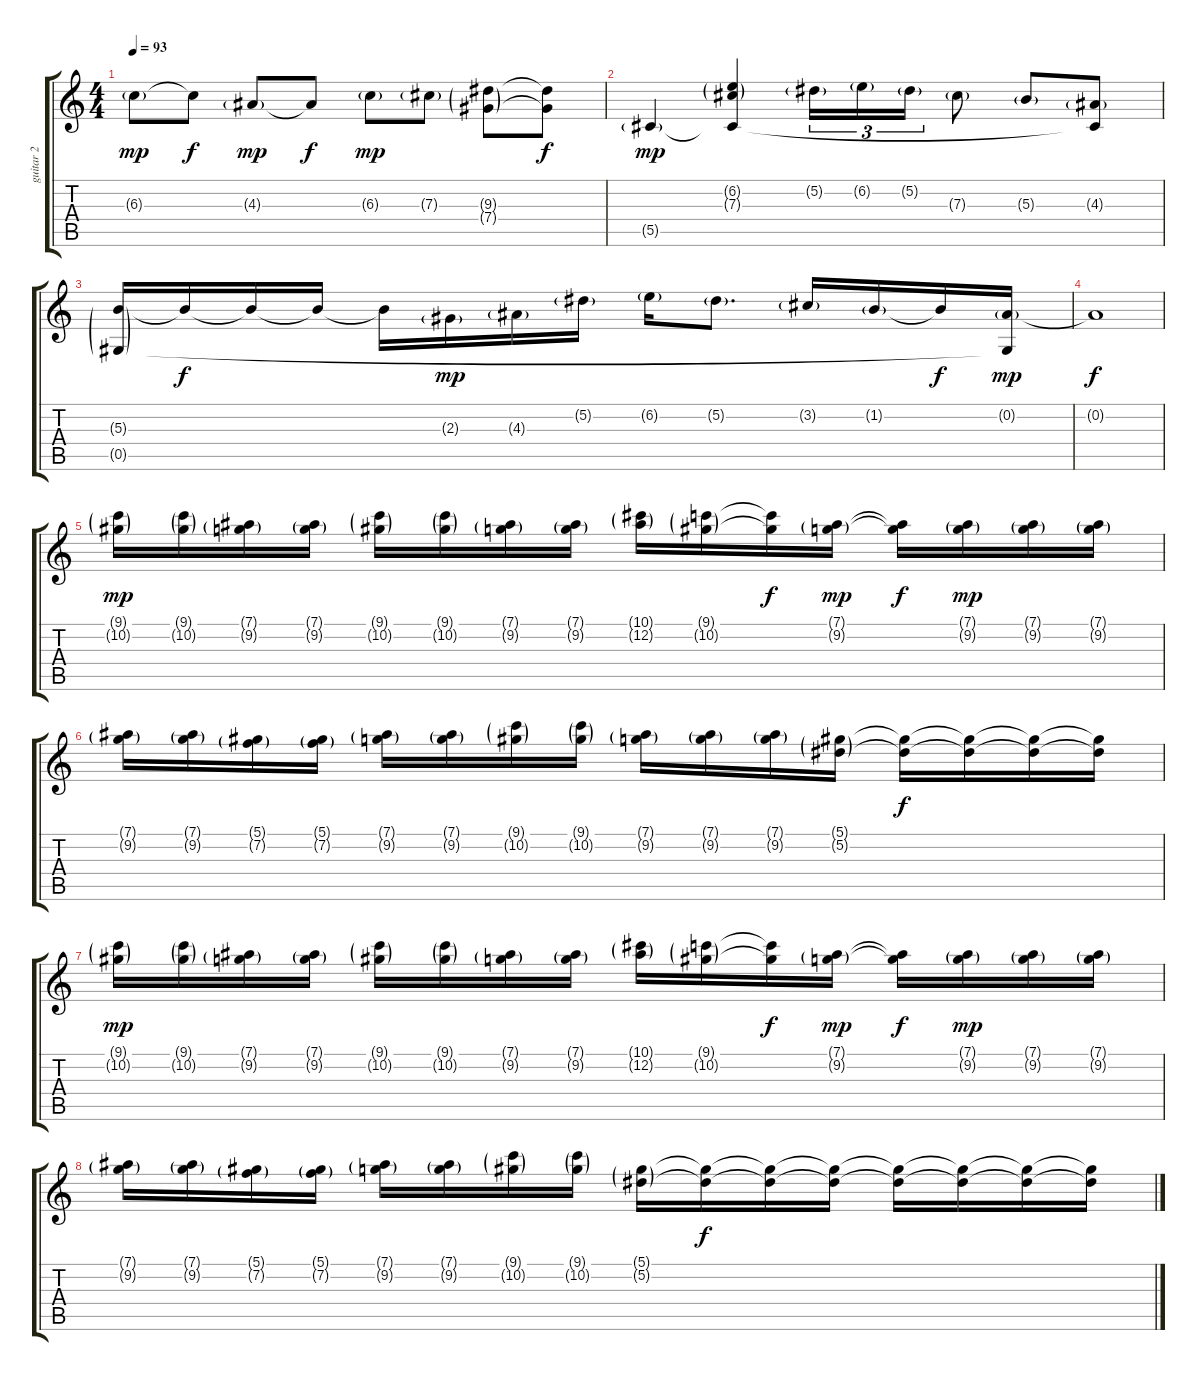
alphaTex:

\track ("guitar 2" "guitar 2") {instrument distortionguitar}
\staff {score tabs}
\tuning (Eb4 Bb3 Gb3 Db3 Ab2 Eb2) {hide}
\ts (4 4)
\tempo 93
\clef g2
\ks c
6.3{g}.8{dy mp} 6.3{t}.8{dy f} 4.3{g}.8{dy mp} 4.3{t}.8{dy f} 6.3{g}.8{dy mp} 7.3{g}.8 (9.3{g} 7.4{g}).8 (9.3{t} 7.4{t}).8{dy f} |
5.5{g}.4{dy mp} (6.2{g} 7.3{g} 5.5{t}).4 5.2{g}.16{tu (3 2)} 6.2{g}.16{tu (3 2)} 5.2{g}.16{tu (3 2)} 7.3{g}.8 5.3{g}.8 (4.3{g} 5.5{t}).8 |
(5.3{g} 0.5{g}).16 5.3{t}.16{dy f} 5.3{t}.16 5.3{t}.16 5.3{t}.16 2.3{g}.16{dy mp} 4.3{g}.16 5.2{g}.16 6.2{g}.16 5.2{g}.8{d} 3.2{g}.16 1.2{g}.16 1.2{t}.16{dy f} (0.2{g} 0.5{t}).16{dy mp} |
0.2{t}.1{dy f} |
(9.1{g} 10.2{g}).16{dy mp} (9.1{g} 10.2{g}).16 (7.1{g} 9.2{g}).16 (7.1{g} 9.2{g}).16 (9.1{g} 10.2{g}).16 (9.1{g} 10.2{g}).16 (7.1{g} 9.2{g}).16 (7.1{g} 9.2{g}).16 (10.1{g} 12.2{g}).16 (9.1{g} 10.2{g}).16 (9.1{t} 10.2{t}).16{dy f} (7.1{g} 9.2{g}).16{dy mp} (7.1{t} 9.2{t}).16{dy f} (7.1{g} 9.2{g}).16{dy mp} (7.1{g} 9.2{g}).16 (7.1{g} 9.2{g}).16 |
(7.1{g} 9.2{g}).16 (7.1{g} 9.2{g}).16 (5.1{g} 7.2{g}).16 (5.1{g} 7.2{g}).16 (7.1{g} 9.2{g}).16 (7.1{g} 9.2{g}).16 (9.1{g} 10.2{g}).16 (9.1{g} 10.2{g}).16 (7.1{g} 9.2{g}).16 (7.1{g} 9.2{g}).16 (7.1{g} 9.2{g}).16 (5.1{g} 5.2{g}).16 (5.1{t} 5.2{t}).16{dy f} (5.1{t} 5.2{t}).16 (5.1{t} 5.2{t}).16 (5.1{t} 5.2{t}).16 |
(9.1{g} 10.2{g}).16{dy mp} (9.1{g} 10.2{g}).16 (7.1{g} 9.2{g}).16 (7.1{g} 9.2{g}).16 (9.1{g} 10.2{g}).16 (9.1{g} 10.2{g}).16 (7.1{g} 9.2{g}).16 (7.1{g} 9.2{g}).16 (10.1{g} 12.2{g}).16 (9.1{g} 10.2{g}).16 (9.1{t} 10.2{t}).16{dy f} (7.1{g} 9.2{g}).16{dy mp} (7.1{t} 9.2{t}).16{dy f} (7.1{g} 9.2{g}).16{dy mp} (7.1{g} 9.2{g}).16 (7.1{g} 9.2{g}).16 |
(7.1{g} 9.2{g}).16 (7.1{g} 9.2{g}).16 (5.1{g} 7.2{g}).16 (5.1{g} 7.2{g}).16 (7.1{g} 9.2{g}).16 (7.1{g} 9.2{g}).16 (9.1{g} 10.2{g}).16 (9.1{g} 10.2{g}).16 (5.1{g} 5.2{g}).16 (5.1{t} 5.2{t}).16{dy f} (5.1{t} 5.2{t}).16 (5.1{t} 5.2{t}).16 (5.1{t} 5.2{t}).16 (5.1{t} 5.2{t}).16 (5.1{t} 5.2{t}).16 (5.1{t} 5.2{t}).16
